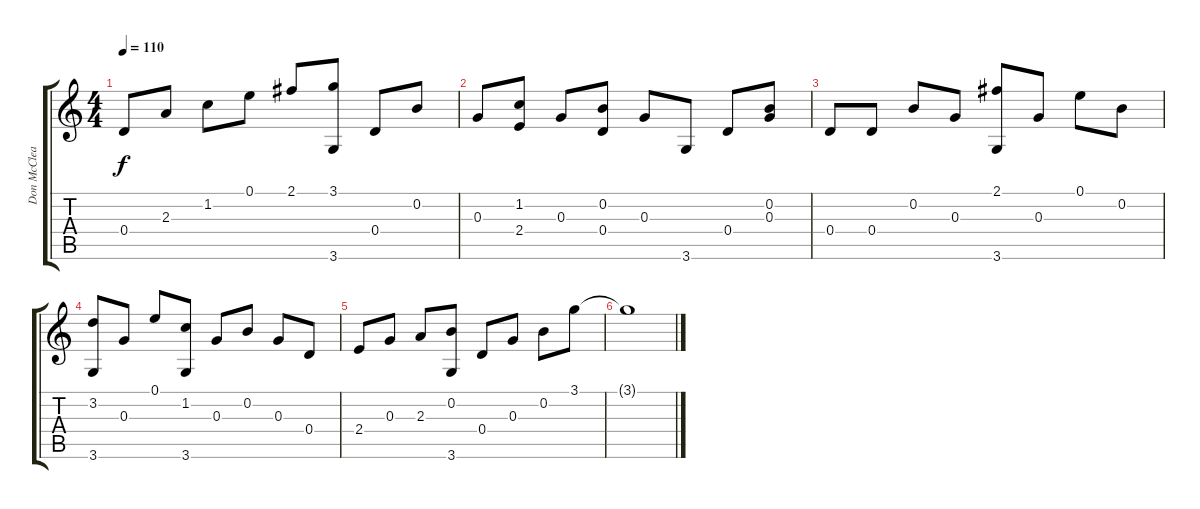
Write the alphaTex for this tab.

\track ("Don McClean - Acoustic Guitar" "Don McClea") {instrument acousticguitarsteel}
\staff {score tabs}
\tuning (E4 B3 G3 D3 A2 E2) {hide}
\ts (4 4)
\tempo 110
\clef g2
\ks c
0.4.8{dy f} 2.3.8 1.2.8 0.1.8 2.1.8 (3.1 3.6).8 0.4.8 0.2.8 |
0.3.8 (1.2 2.4).8 0.3.8 (0.2 0.4).8 0.3.8 3.6.8 0.4.8 (0.2 0.3).8 |
0.4.8 0.4.8 0.2.8 0.3.8 (2.1 3.6).8 0.3.8 0.1.8 0.2.8 |
(3.2 3.6).8 0.3.8 0.1.8 (1.2 3.6).8 0.3.8 0.2.8 0.3.8 0.4.8 |
2.4.8 0.3.8 2.3.8 (0.2 3.6).8 0.4.8 0.3.8 0.2.8 3.1.8 |
3.1{t}.1
